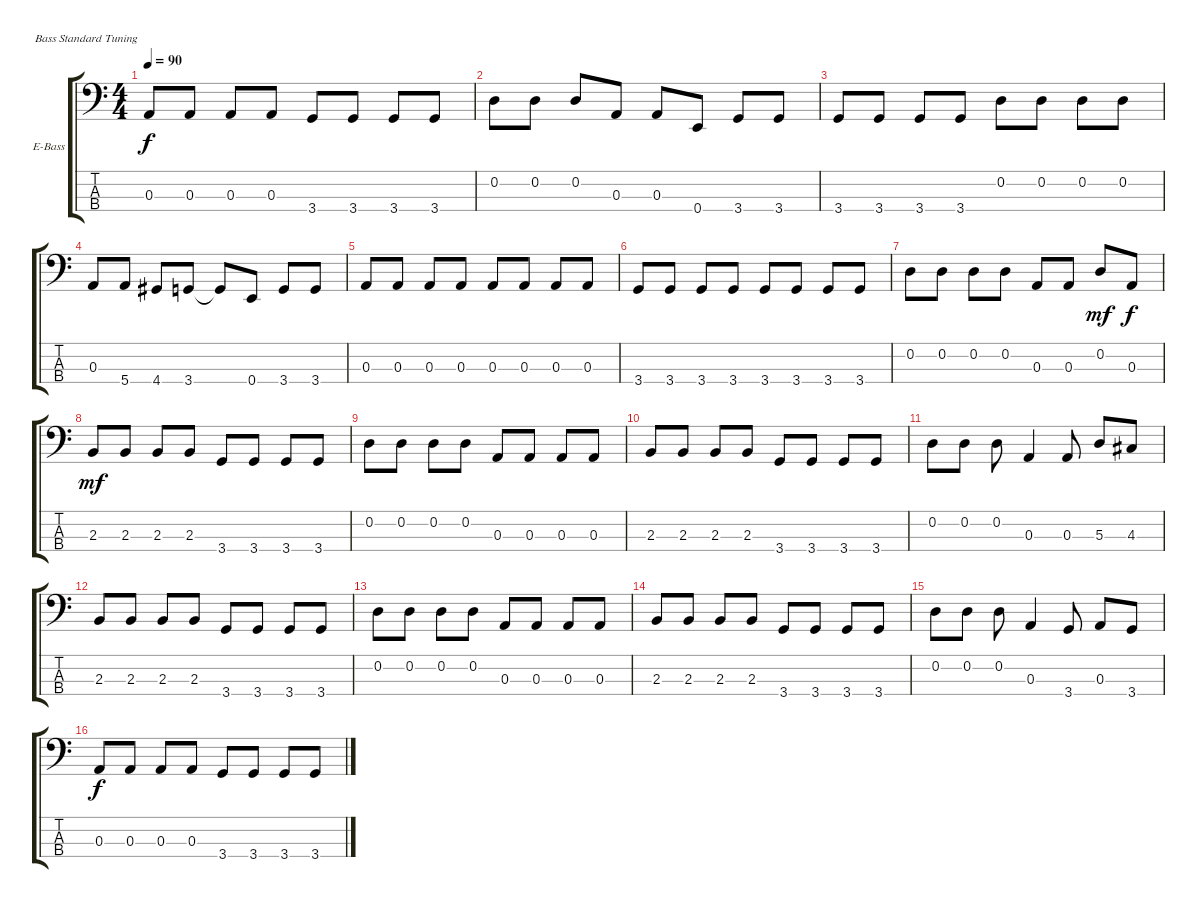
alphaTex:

\bracketExtendMode groupsimilarinstruments
\firstSystemTrackNameOrientation horizontal
\otherSystemsTrackNameOrientation horizontal
\track ("Electric Bass" "E-Bass") {instrument electricbassfinger}
\staff {score tabs}
\tuning (G2 D2 A1 E1)
\ts (4 4)
\tempo 90
\clef f4
\ks c
0.3.8{dy f} 0.3.8 0.3.8 0.3.8 3.4.8 3.4.8 3.4.8 3.4.8 |
0.2.8 0.2.8 0.2.8 0.3.8 0.3.8 0.4.8 3.4.8 3.4.8 |
3.4.8 3.4.8 3.4.8 3.4.8 0.2.8 0.2.8 0.2.8 0.2.8 |
0.3.8 5.4.8 4.4.8 3.4.8 3.4{t}.8 0.4.8 3.4.8 3.4.8 |
0.3.8 0.3.8 0.3.8 0.3.8 0.3.8 0.3.8 0.3.8 0.3.8 |
3.4.8 3.4.8 3.4.8 3.4.8 3.4.8 3.4.8 3.4.8 3.4.8 |
0.2.8 0.2.8 0.2.8 0.2.8 0.3.8 0.3.8 0.2.8{dy mf} 0.3.8{dy f} |
2.3.8{dy mf} 2.3.8 2.3.8 2.3.8 3.4.8 3.4.8 3.4.8 3.4.8 |
0.2.8 0.2.8 0.2.8 0.2.8 0.3.8 0.3.8 0.3.8 0.3.8 |
2.3.8 2.3.8 2.3.8 2.3.8 3.4.8 3.4.8 3.4.8 3.4.8 |
0.2.8 0.2.8 0.2.8 0.3.4 0.3.8 5.3.8 4.3.8 |
2.3.8 2.3.8 2.3.8 2.3.8 3.4.8 3.4.8 3.4.8 3.4.8 |
0.2.8 0.2.8 0.2.8 0.2.8 0.3.8 0.3.8 0.3.8 0.3.8 |
2.3.8 2.3.8 2.3.8 2.3.8 3.4.8 3.4.8 3.4.8 3.4.8 |
0.2.8 0.2.8 0.2.8 0.3.4 3.4.8 0.3.8 3.4.8 |
0.3.8{dy f} 0.3.8 0.3.8 0.3.8 3.4.8 3.4.8 3.4.8 3.4.8
